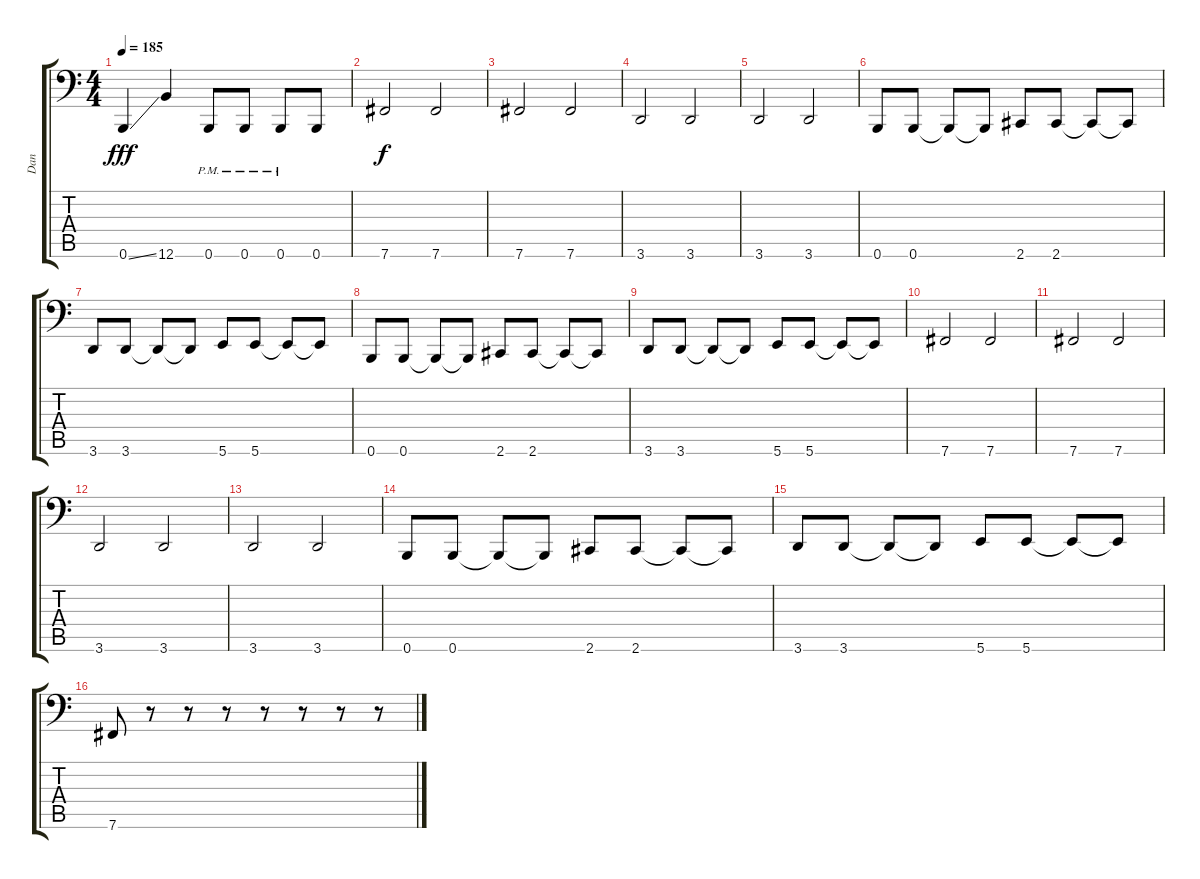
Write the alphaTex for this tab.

\track ("Dan" "Dan") {instrument electricbasspick}
\staff {score tabs}
\tuning (Db3 Ab2 E2 B1 Gb1 B0) {hide}
\ts (4 4)
\tempo 185
\clef f4
\ks c
0.6{ss}.4{dy fff} 12.6.4 0.6{pm}.8 0.6{pm}.8 0.6{pm}.8 0.6.8 |
7.6.2{dy f} 7.6.2 |
7.6.2 7.6.2 |
3.6.2 3.6.2 |
3.6.2 3.6.2 |
0.6.8 0.6.8 0.6{t}.8 0.6{t}.8 2.6.8 2.6.8 2.6{t}.8 2.6{t}.8 |
3.6.8 3.6.8 3.6{t}.8 3.6{t}.8 5.6.8 5.6.8 5.6{t}.8 5.6{t}.8 |
0.6.8 0.6.8 0.6{t}.8 0.6{t}.8 2.6.8 2.6.8 2.6{t}.8 2.6{t}.8 |
3.6.8 3.6.8 3.6{t}.8 3.6{t}.8 5.6.8 5.6.8 5.6{t}.8 5.6{t}.8 |
7.6.2 7.6.2 |
7.6.2 7.6.2 |
3.6.2 3.6.2 |
3.6.2 3.6.2 |
0.6.8 0.6.8 0.6{t}.8 0.6{t}.8 2.6.8 2.6.8 2.6{t}.8 2.6{t}.8 |
3.6.8 3.6.8 3.6{t}.8 3.6{t}.8 5.6.8 5.6.8 5.6{t}.8 5.6{t}.8 |
7.6.8 r.8 r.8 r.8 r.8 r.8 r.8 r.8
